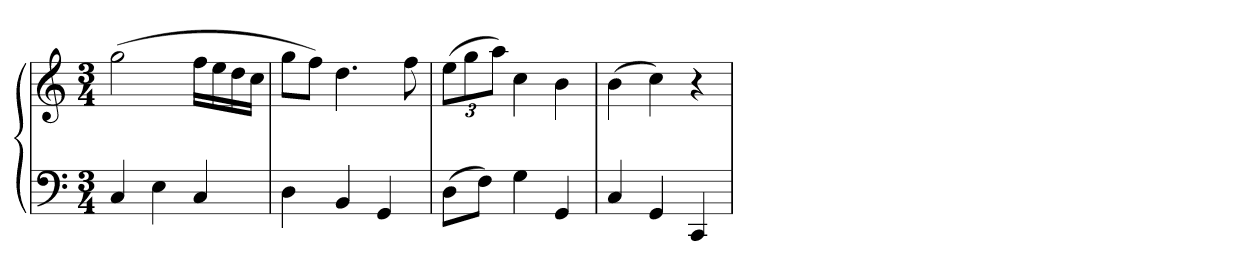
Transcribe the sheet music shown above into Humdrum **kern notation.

**kern	**kern
*part1	*part1
*staff2	*staff1
*clefF4	*clefG2
*k[]	*k[]
*M3/4	*M3/4
=	=
4C	(2gg
4E	.
4C	16ffLL
.	16ee
.	16dd
.	16ccJJ
=	=
4D	8ggL
.	8ffJ)
4BB	4.dd
4GG	.
.	8ff
=	=
(8DL	(12eeL
.	12gg
8FJ)	.
.	12aaJ)
4G	4cc
4GG	4b
=	=
4C	(4b
4GG	4cc)
4CC	4r
=	=
*-	*-
